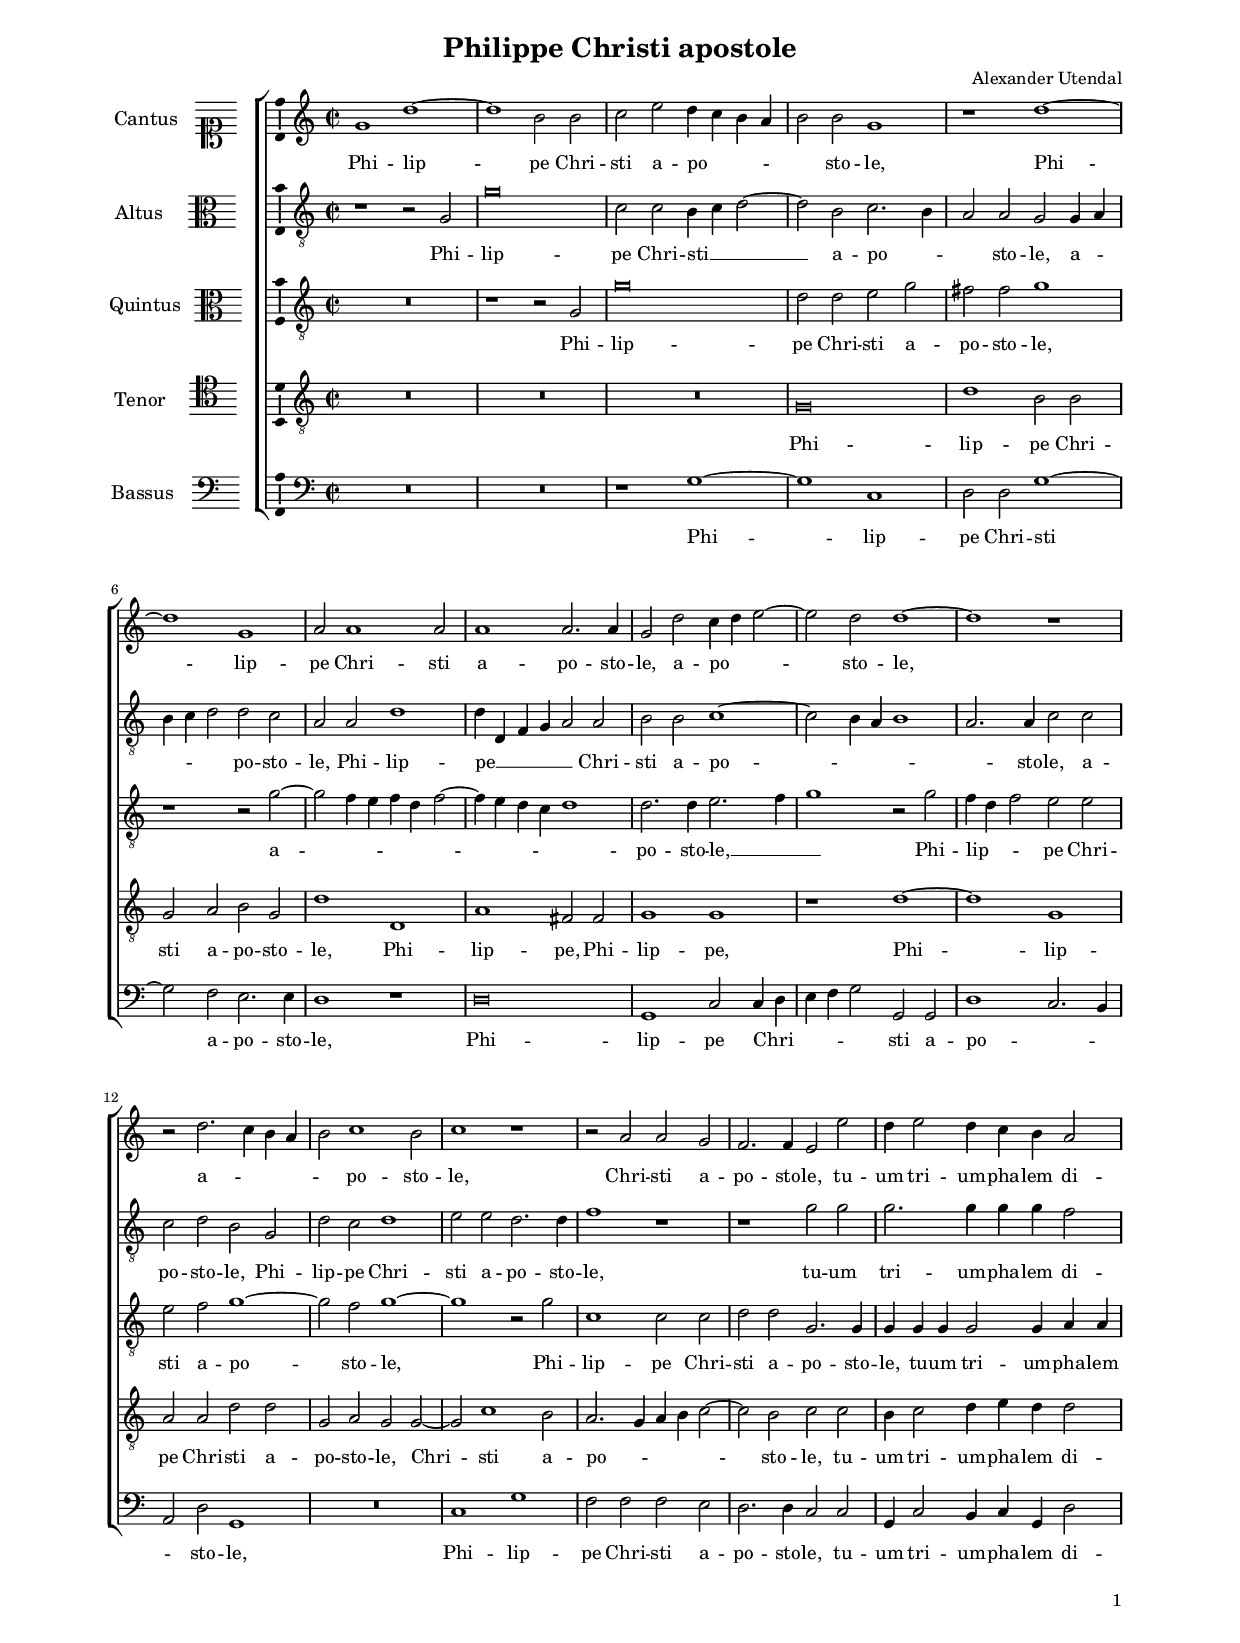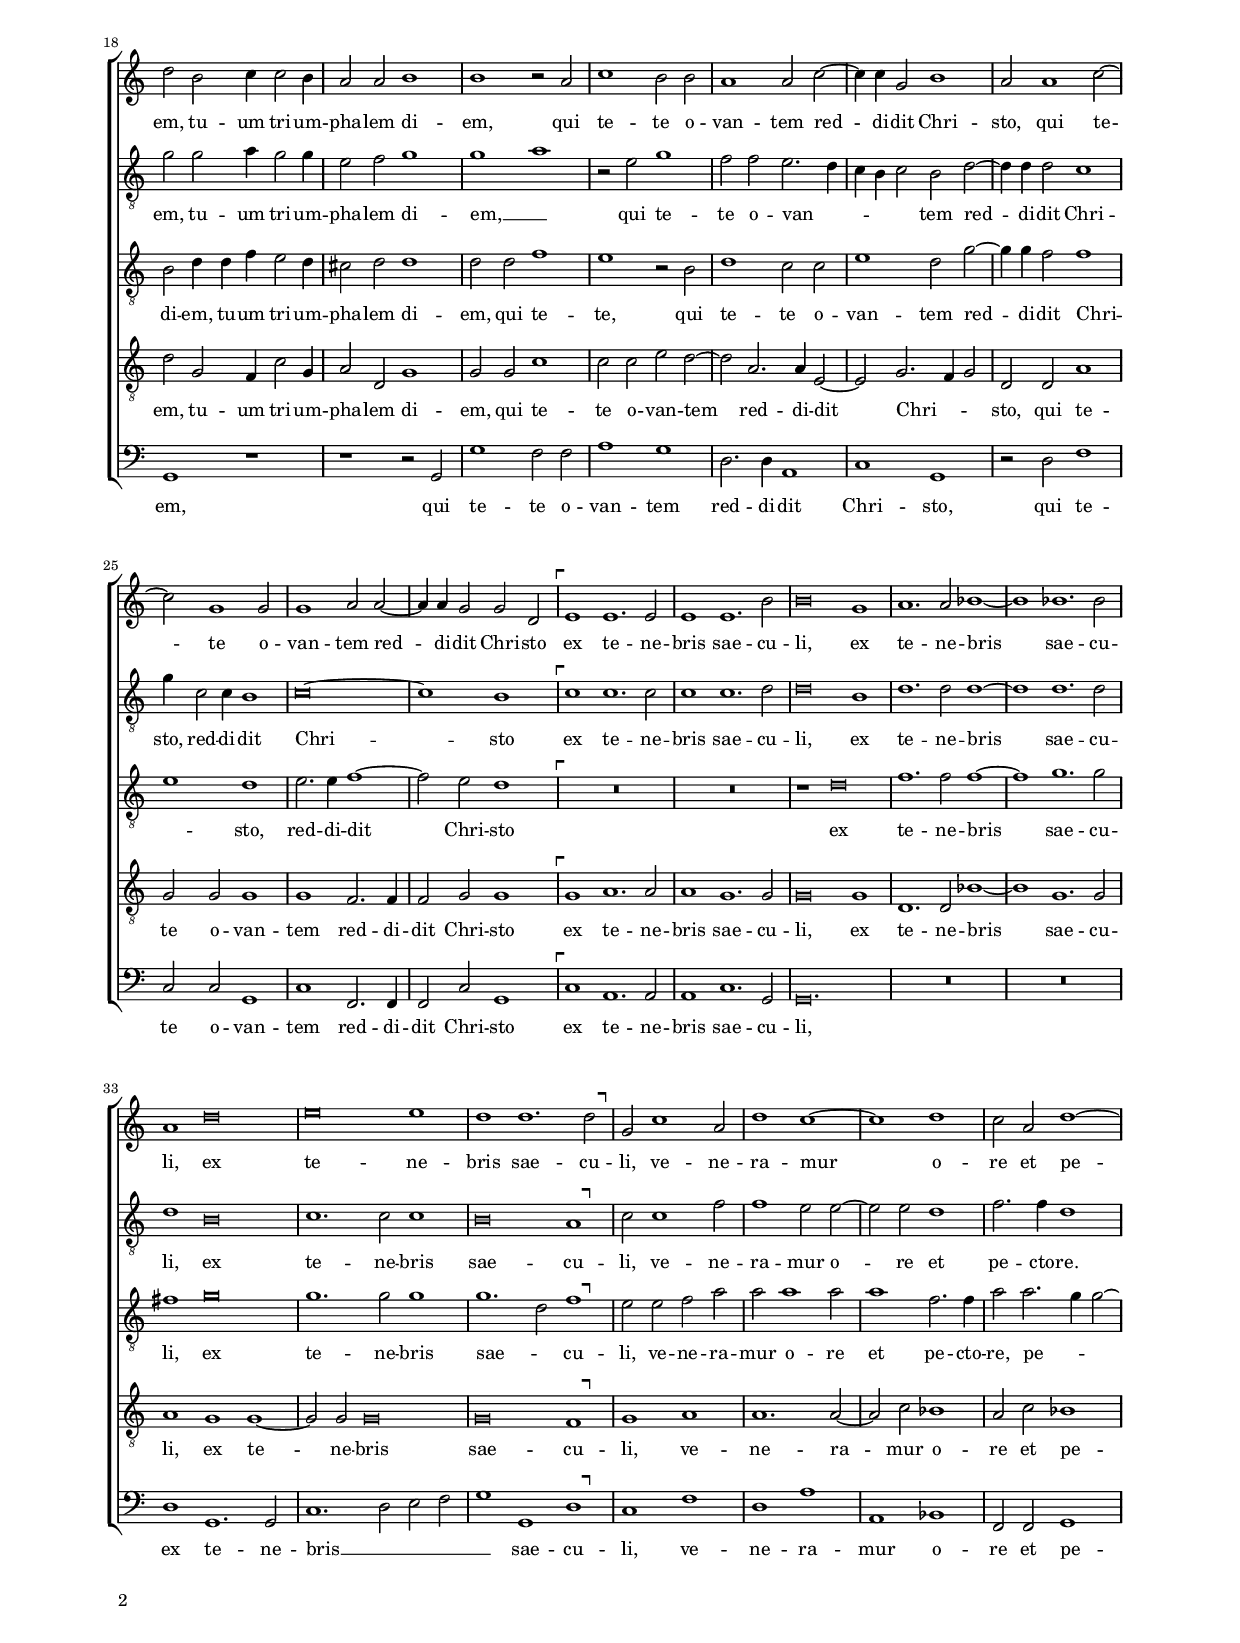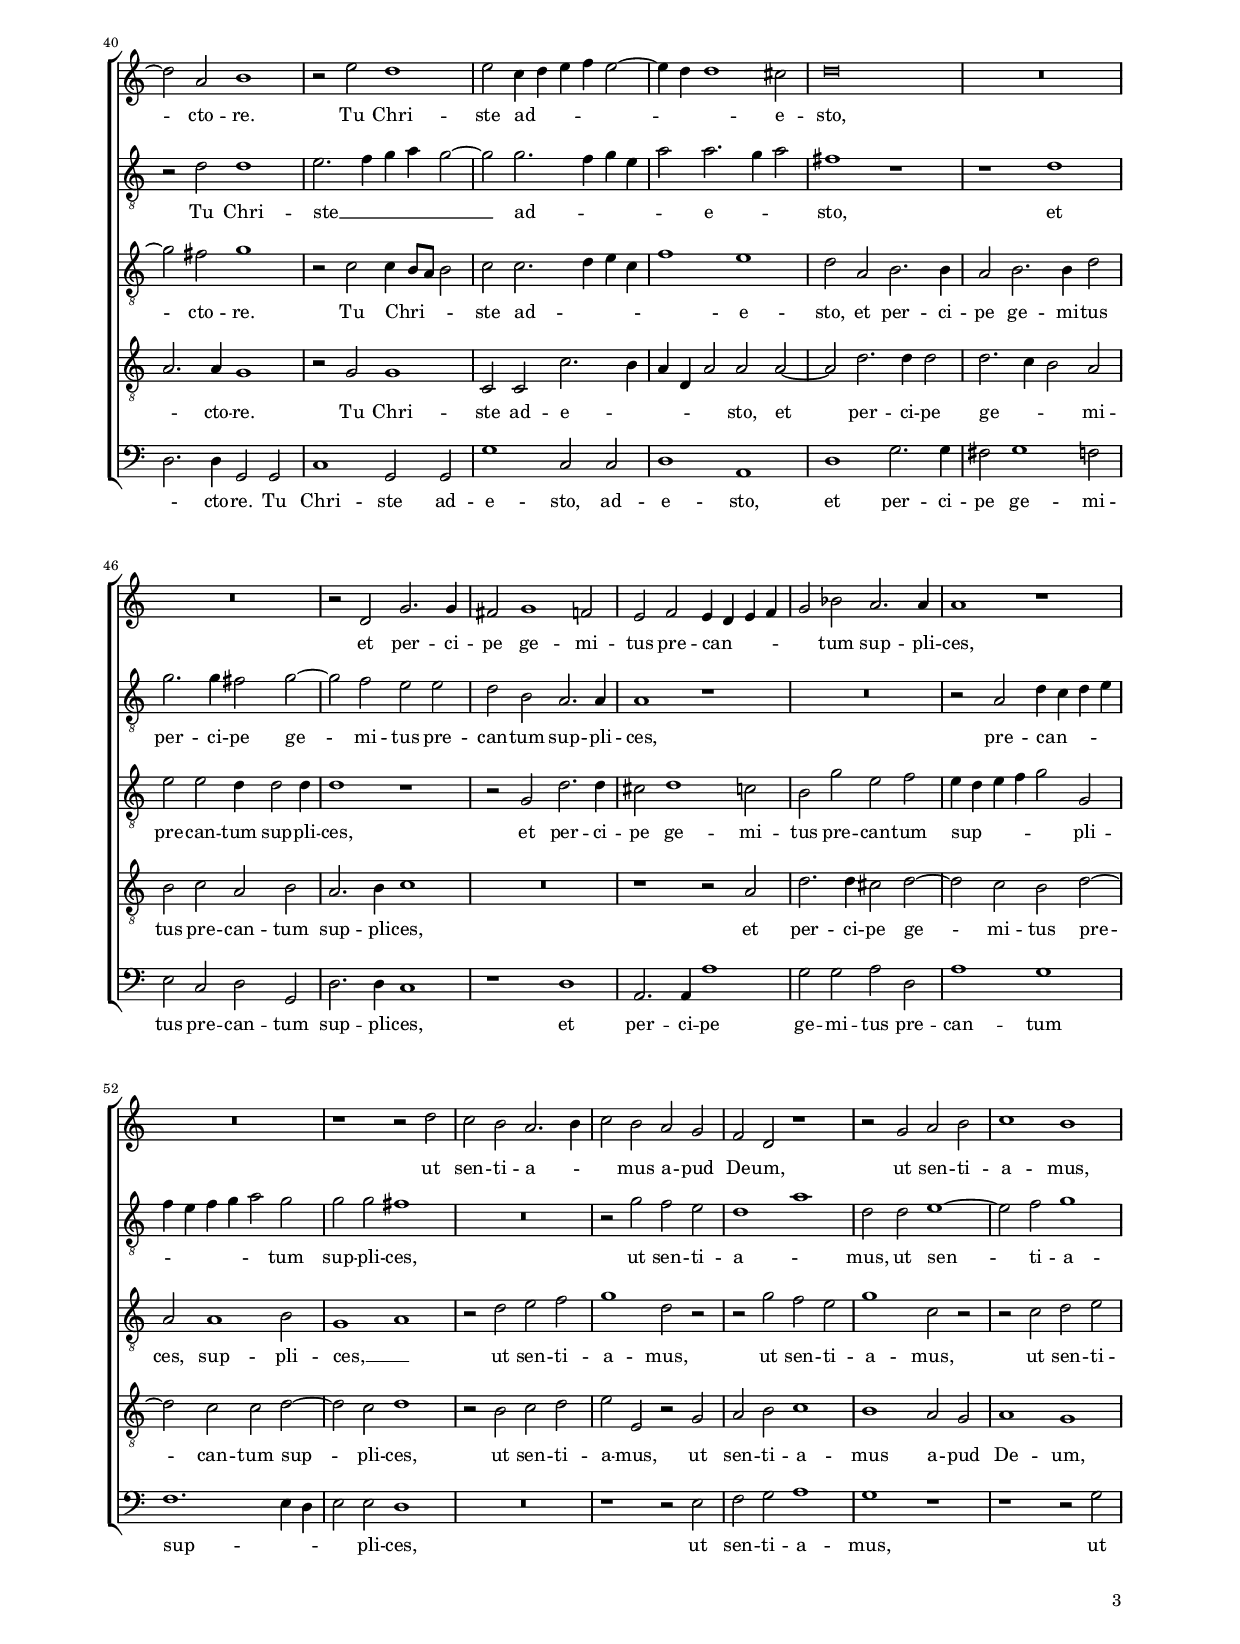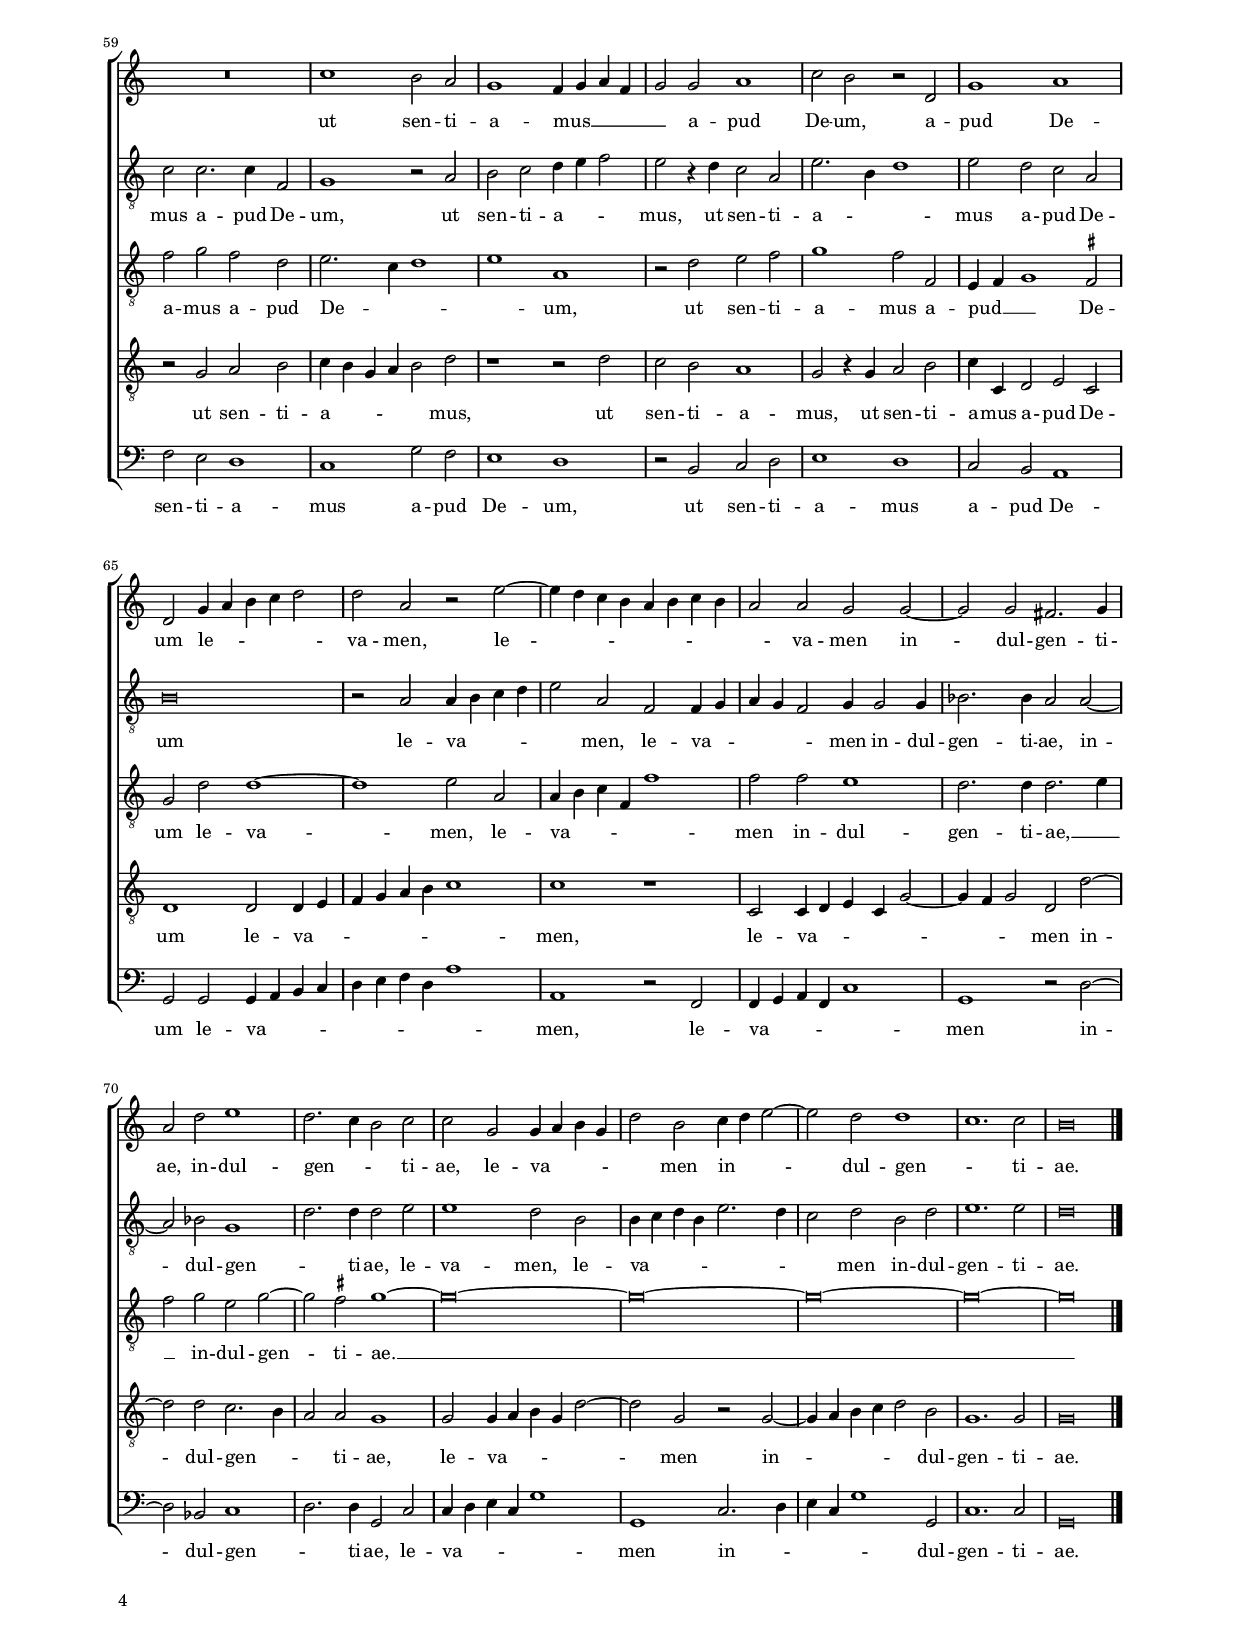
\header
{
	title="Philippe Christi apostole"
	composer="Alexander Utendal"
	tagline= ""
}

\version "2.24.4"
\language deutsch
#(set-global-staff-size 15)
% #(set-default-paper-size "letter")
#(ly:set-option 'point-and-click #f)



	ficta = { \once \set suggestAccidentals = ##t }

	forget = #(define-music-function (music) (ly:music?) #{
		\accidentalStyle forget
		$music
		\accidentalStyle default
		#})

	color = 
	#(define-music-function (music)(ly:music?)
	#{
	\once\override TextSpanner.bound-details.left.text = \markup
	\scale #'(-1 . 2) { "¬" }
	\once\override TextSpanner.bound-details.right.text = \markup
	\scale #'(1 . 2) { "¬" }
	\once\override TextSpanner.bound-details.left-broken.text = ##f
	\once\override TextSpanner.bound-details.right-broken.text = ##f
	\once\override TextSpanner.bound-details.left.padding = #'0
	\once\override TextSpanner.bound-details.right.padding = #'-1
	\once\override TextSpanner.style = #'none
	$music
	#})

	colorBegin = \startTextSpan
	colorEnd = \stopTextSpan


\paper
	{
	top-margin = 1.8 \cm
	bottom-margin = 1.2 \cm
	left-margin = 2 \cm
	right-margin = 2 \cm
	ragged-bottom = ##f
	ragged-last-bottom = ##f
	print-page-number = ##f
	system-system-spacing = #'((basic-distance . 17) (minimum-distance . 14) (padding . 7) (strechability . 150))
	oddFooterMarkup=\markup   \fill-line { "" \fromproperty #'page:page-number-string }
	evenFooterMarkup=\markup  \fill-line { \fromproperty #'page:page-number-string "" }
	last-bottom-spacing = #'((basic-distance . 12) (minimum-distance . 7) (padding . 4))
%	systems-per-page = 3
%   page-count = 3
%	min-systems-per-page = 3
%	print-all-headers = ##t
%	print-first-page-number = ##t
%	first-page-number = 1
	}

	
global = {
	\key c \major
	\time 2/2 \set Score.measureLength = #(ly:make-moment 2/1)
	\set Score.tempoHideNote = ##t
	\tempo 2 = 90
	\skip 1*2*27
	\set Score.measureLength = #(ly:make-moment 3/1)
	\skip 1*3*8 \set Score.measureLength = #(ly:make-moment 2/1)
	\skip 1*2*41 \bar "|."
	}


incipitcantus = \markup { \score {
	{
	\set Staff.instrumentName = \markup { \fontsize #1 "Cantus" }
	\key c \major
	\clef soprano
	s4 \bar ""
	}
	\layout  {
	raggedright = ##t
	indent = 1.6 \cm
	line-width = 2.4\cm
	\context { \Staff \remove Time_signature_engraver }
	\override Staff.Clef.Y-extent = #'(0 . 0)
	}} \hspace #1 }


incipitaltus = \markup { \score {
	{
	\set Staff.instrumentName = \markup { \fontsize #1 "Altus" }
	\key c \major
	\clef alto
	s4 \bar ""
	}
	\layout  {
	raggedright = ##t
	indent = 1.6 \cm
	line-width = 2.4\cm
	\context { \Staff \remove Time_signature_engraver }
	\override Staff.Clef.Y-extent = #'(0 . 0)
	}} \hspace #1 }


incipitquintus = \markup { \score {
	{
	\set Staff.instrumentName = \markup { \fontsize #1 "Quintus" }
	\key c \major
	\clef alto
	s4 \bar ""
	}
	\layout  {
	raggedright = ##t
	indent = 1.6 \cm
	line-width = 2.4\cm
	\context { \Staff \remove Time_signature_engraver }
	\override Staff.Clef.Y-extent = #'(0 . 0)
	}} \hspace #1 }


incipittenor = \markup { \score {
	{
	\set Staff.instrumentName = \markup { \fontsize #1 "Tenor" }
	\key c \major
	\clef tenor
	s4 \bar ""
	}
	\layout  {
	raggedright = ##t
	indent = 1.6 \cm
	line-width = 2.4\cm
	\context { \Staff \remove Time_signature_engraver }
	\override Staff.Clef.Y-extent = #'(0 . 0)
	}} \hspace #1 }


incipitbassus = \markup { \score {
	{
	\set Staff.instrumentName = \markup { \fontsize #1 "Bassus" }
	\key c \major
	\clef bass
	s4 \bar ""
	}
	\layout  {
	raggedright = ##t
	indent = 1.6 \cm
	line-width = 2.4\cm
	\context { \Staff \remove Time_signature_engraver }
	\override Staff.Clef.Y-extent = #'(0 . 0)
	}} \hspace #1 }


cantus =  \relative c''
	{
	g1 d'~
	d1 h2 h
	c2 e d4 c h a
	h2 h g1
%5
	r1 d'~ |
	d1 g,
	a2 a1 a2
	a1 a2. a4
	g2 d' c4 d e2~
%10
	e2 d d1~ |
	d1 r
	r2 d2. c4 h a
	h2 c1 h2
	c1 r
%15
	r2 a a g |
	f2. f4 e2 e'
	d4 e2 d4 c4 h a2
	d2 h c4 c2 h4
	a2 a h1
%20
	h1 r2 a |
	c1 h2 h
	a1 a2 c~
	c4 c g2 h1
	a2 a1 c2~
%25
	c2 g1 g2 |
	g1 a2 a~
	a4 a g2 g d
% Coloration
	\color e1 \colorBegin e1. e2
	e1 e1. h'2
%30
	h\breve g1 |
	a1. a2 b1~
	b1 b1. b2
	a1 d\breve
	e\breve e1
%35
	d1 d1. d2 \colorEnd |
% End of coloration
	g,2 c1 a2
	d1 c~
	c1 d
	c2 a d1~
%40
	d2 a h1 |
	r2 e d1
	e2 c4 d e f e2~
	e4 d d1 cis2
	d\breve
%45
	R\breve |
	R\breve
	r2 d, g2. g4
	fis2 g1 f2
	e2 f e4 d e f
%50
	g2 b a2. a4 |
	a1 r
	R\breve
	r1 r2 d
	c2 h a2. h4
%55
	c2 h a g |
	f2 d r1
	r2 g a h
	c1 h
	R\breve
%60
	c1 h2 a |
	g1 f4 g a f
	g2 g a1
	c2 h r d,
	g1 a
%65
	d,2 g4 a h c d2 |
	d2 a r e'~
	e4 d c h a h c h
	a2 a g g~
	g2 g fis2. g4
%70
	a2 d e1 |
	d2. c4 h2 c
	c2 g g4 a h g
	d'2 h c4 d e2~
	e2 d d1
%75
	c1. c2 |
	h\breve |
	}


altus =  \relative c'
	{
	r1 r2 g
	g'\breve
	c,2 c h4 c d2~
	d2 h c2. h4
%5
	a2 a g g4 a |
	h4 c d2 d c
	a2 a d1
	d4 d, f g a2 a
	h2 h c1~
%10
	c2 h4 a h1 |
	a2. a4 c2 c
	c2 d h g
	d'2 c d1
	e2 e d2. d4
%15
	f1 r |
	r1 g2 g
	g2. g4 g4 g f2
	g2 g a4 g2 g4
	e2 f g1
%20
	g1 a |
	r2 e g1
	f2 f e2. d4
	c4 h c2 h d~
	d4 d d2 c1
%25
	g'4 c,2 c4 h1 |
	c\breve~
	c1 h
% Coloration
	\color c1 \colorBegin c1. c2
	c1 c1. d2
%30
	d\breve h1 |
	d1. d2 d1~
	d1 d1. d2
	d1 h\breve
	c1. c2 c1
%35
	h\breve a1 \colorEnd |
% End of coloration
	c2 c1 f2
	f1 e2 e~
	e2 e d1
	f2. f4 d1
%40
	r2 d d1 |
	e2. f4 g a g2~
	g2 g2. f4 g e
	a2 a2. g4 a2
	fis1 r
%45
	r1 d |
	g2. g4 fis2 g~
	g2 f e e
	d2 h a2. a4
	a1 r
%50
	R\breve |
	r2 a d4 c d e
	f4 e f g a2 g
	g2 g fis1
	R\breve
%55
	r2 g f e |
	d1 a'
	d,2 d e1~
	e2 f g1
	c,2 c2. c4 f,2
%60
	g1 r2 a |
	h2 c d4 e f2
	e2 r4 d c2 a
	e'2. h4 d1
	e2 d c a
%65
	h\breve |
	r2 a a4 h c d
	e2 a, f f4 g
	a4 g f2 g4 g2 g4
	b2. b4 a2 a~
%70
	a2 b g1 |
	d'2. d4 d2 e
	e1 d2 h
	h4 c d h e2. d4
	c2 d h d
%75
	e1. e2 |
	d\breve |
	}


quintus =  \relative c'
	{
	R\breve
	r1 r2 g
	g'\breve
	d2 d e g
%5
	fis2 fis g1 |
	r1 r2 g~
	g2 f4 e f4 d f2~
	f4 e d c d1
	d2. d4 e2. f4
%10
	g1 r2 g |
	f4 d f2 e e
	e2 f g1~
	g2 f g1~
	g1 r2 g
%15
	c,1 c2 c |
	d2 d g,2. g4
	g4 g g g2 g4 a4 a
	h2 d4 d f4 e2 d4
	cis2 d d1
%20
	d2 d f1 |
	e1 r2 h
	d1 c2 c
	e1 d2 g~
	g4 g f2 f1
%25
	e1 d |
	e2. e4 f1~
	f2 e d1
% Coloration
	\color R\breve. \colorBegin
	R\breve.
%30
	r1 d\breve |
	f1. f2 f1~
	f1 g1. g2
	fis1 g\breve
	g1. g2 g1
%35
	g1. d2 f1 \colorEnd |
% End of coloration
	e2 e f a
	a2 a1 a2
	a1 f2. f4
	a2 a2. g4 g2~
%40
	g2 fis g1 |
	r2 c, c4 h8 a h2
	c2 c2. d4 e c
	f1 e
	d2 a h2. h4
%45
	a2 h2. h4 d2 |
	e2 e d4 d2 d4
	d1 r
	r2 g, d'2. d4
	cis2 d1 c2
%50
	h2 g' e f |
	e4 d e f g2 g,
	a2 a1 h2
	g1 a
	r2 d e f
%55
	g1 d2 r |
	r2 g f e
	g1 c,2 r
	r2 c d e
	f2 g f d
%60
	e2. c4 d1 |
	e1 a,
	r2 d e f
	g1 f2 f,
	e4 f g1 \ficta fis2
%65
	g2 d' d1~ |
	d1 e2 a,
	a4 h c f, f'1
	f2 f e1
	d2. d4 d2. e4
%70
	f2 g e g~ |
	g2 \ficta fis g1~
	g\breve~
	g\breve~
	g\breve~
%75
	g\breve~
	g\breve |
	}


tenor  =  \relative c'
	{
	R\breve
	R\breve
	R\breve
	g\breve
%5
	d'1 h2 h |
	g2 a h g
	d'1 d,
	a'1 fis2 fis
	g1 g
%10
	r1 d'~ |
	d1 g,
	a2 a d d
	g,2 a g g~
	g2 c1 h2
%15
	a2. g4 a4 h c2~ |
	c2 h c c
	h4 c2 d4 e4 d d2
	d2 g, f4 c'2 g4
	a2 d, g1
%20
	g2 g c1 |
	c2 c e d~
	d2 a2. a4 e2~
	e2 g2. f4 g2
	d2 d a'1
%25
	g2 g g1 |
	g1 f2. f4
	f2 g g1
% Coloration
	\color g1 \colorBegin a1. a2
	a1 g1. g2
%30
	g\breve g1 |
	d1. d2 b'1~
	b1 g1. g2
	a1 g g~
	g2 g g\breve
%35
	g\breve f1 \colorEnd |
% End of coloration
	g1 a
	a1. a2~
	a2 c b1
	a2 c b1
%40
	a2. a4 g1 |
	r2 g g1
	c,2 c c'2. h4
	a4 d, a'2 a a~
	a2 d2. d4 d2
%45
	d2. c4 h2 a |
	h2 c a h
	a2. h4 c1
	R\breve
	r1 r2 a
%50
	d2. d4 cis2 d~ |
	d2 c h d~
	d2 c c d~
	d2 c d1
	r2 h c d
%55
	e2 e, r g |
	a2 h c1
	h1 a2 g
	a1 g
	r2 g a h
%60
	c4 h g a h2 d |
	r1 r2 d
	c2 h a1
	g2 r4 g a2 h
	c4 c, d2 e c
%65
	d1 d2 d4 e |
	f4 g a h c1
	c1 r
	c,2 c4 d e c g'2~
	g4 f g2 d d'~
%70
	d2 d c2. h4 |
	a2 a g1
	g2 g4 a h g d'2~
	d2 g, r g~
	g4 a h c d2 h
%75
	g1. g2 |
	g\breve |
	}


bassus  =  \relative c
	{
	R\breve
	R\breve
	r1 g'~
	g1 c,
%5
	d2 d g1~ |
	g2 f e2. e4
	d1 r
	d\breve
	g,1 c2 c4 d
%10
	e4 f g2 g, g |
	d'1 c2. h4
	a2 d g,1
	R\breve
	c1 g'
%15
	f2 f f e |
	d2. d4 c2 c
	g4 c2 h4 c4 g d'2
	g,1 r
	r1 r2 g
%20
	g'1 f2 f |
	a1 g
	d2. d4 a1
	c1 g
	r2 d' f1
%25
	c2 c g1 |
	c1 f,2. f4
	f2 c' g1
% Coloration
	\color c1 \colorBegin a1. a2
	a1 c1. g2
%30
	g\breve. |
	R\breve.
	R\breve.
	d'1 g,1. g2
	c1. d2 e f
%35
	g1 g, d' \colorEnd |
% End of coloration
	c1 f
	d1 a'
	a,1 b
	f2 f g1
%40
	d'2. d4 g,2 g |
	c1 g2 g
	g'1 c,2 c
	d1 a
	d1 g2. g4
%45
	fis2 g1 f2 |
	e2 c d g,
	d'2. d4 c1
	r1 d
	a2. a4 a'1
%50
	g2 g a d, |
	a'1 g
	f1. e4 d
	e2 e d1
	R\breve
%55
	r1 r2 e |
	f2 g a1
	g1 r
	r1 r2 g
	f2 e d1
%60
	c1 g'2 f |
	e1 d
	r2 h c d
	e1 d
	c2 h a1
%65
	g2 g g4 a h c |
	d4 e f d a'1
	a,1 r2 f
	f4 g a f c'1
	g1 r2 d'~
%70
	d2 b c1 |
	d2. d4 g,2 c
	c4 d e c g'1
	g,1 c2. d4
	e4 c g'1 g,2
%75
	c1. c2 |
	g\breve |
	}


lyricscantus = \lyricmode {
	Phi -- lip -- pe Chri -- sti a -- po -- _ _ _ _ sto -- le,
	Phi -- lip -- pe Chri -- sti a -- po -- sto -- le,
	a -- po -- _ _ sto -- le,
	a -- _ _ _ _ po -- sto -- le,
	Chri -- sti a -- po -- sto -- le,
	tu -- um tri -- um -- pha -- lem di -- em,
	tu -- um tri -- um -- pha -- lem di -- em,
	qui te -- te o -- van -- tem red -- di -- dit Chri -- sto,
	qui te -- te o -- van -- tem red -- di -- dit Chri -- sto
	ex te -- ne -- bris sae -- cu -- li,
	ex te -- ne -- bris sae -- cu -- li,
	ex te -- ne -- bris sae -- cu -- li,
	ve -- ne -- ra -- mur o -- re et pe -- cto -- re.
	Tu Chri -- ste ad -- _ _ _ _ _ _ e -- sto,
	et per -- ci -- pe ge -- mi -- tus pre -- can -- _ _ _ _ tum sup -- pli -- ces,
	ut sen -- ti -- a -- _ _ mus a -- pud De -- um,
	ut sen -- ti -- a -- mus,
	ut sen -- ti -- a -- mus __ _ _ _ _ a -- pud De -- um,
	a -- pud De -- um
	le -- _ _ _ _ va -- men,
	le -- _ _ _ _ _ _ _ _ va -- men in -- dul -- gen -- ti -- ae,
	in -- dul -- gen -- _ _ ti -- ae,
	le -- va -- _ _ _ _ men in -- _ _ dul -- gen -- _ ti -- ae.
	}


lyricsaltus = \lyricmode {
	Phi -- lip -- pe Chri -- sti __ _ _ a -- po -- _ _ sto -- le,
	a -- _ _ _ _ po -- sto -- le,
	Phi -- lip -- pe __ _ _ _ _ Chri -- sti a -- po -- _ _ _ _ sto -- le,
	a -- po -- sto -- le,
	Phi -- lip -- pe Chri -- sti a -- po -- sto -- le,
	tu -- um tri -- um -- pha -- lem di -- em,
	tu -- um tri -- um -- pha -- lem di -- em, __ _
	qui te -- te o -- van -- _ _ _ _ tem red -- di -- dit Chri -- sto,
	red -- di -- dit Chri -- sto
	ex te -- ne -- bris sae -- cu -- li,
	ex te -- ne -- bris sae -- cu -- li,
	ex te -- ne -- bris sae -- cu -- li,
	ve -- ne -- ra -- mur o -- re et pe -- cto -- re.
	Tu Chri -- ste __ _ _ _ _ ad -- _ _ _ _ e -- _ _ sto,
	et per -- ci -- pe ge -- mi -- tus pre -- can -- tum sup -- pli -- ces,
	pre -- can -- _ _ _ _ _ _ _ _ tum sup -- pli -- ces,
	ut sen -- ti -- a -- _ mus,
	ut sen -- ti -- a -- mus a -- pud De -- um,
	ut sen -- ti -- a -- _ _ mus,
	ut sen -- ti -- a -- _ _ mus a -- pud De -- um
	le -- va -- _ _ _ _ men,
	le -- va -- _ _ _ _ men in -- dul -- gen -- ti -- ae,
	in -- dul -- gen -- _ ti -- ae,
	le -- va -- men,
	le -- va -- _ _ _ _ _ _ men in -- dul -- gen -- ti -- ae.
	}


lyricsquintus = \lyricmode {
	Phi -- lip -- pe Chri -- sti a -- po -- sto -- le,
	a -- _ _ _ _ _ _ _ _ _ po -- sto -- le, __ _ _
	Phi -- lip -- _ _ pe Chri -- sti a -- po -- sto -- le,
	Phi -- lip -- pe Chri -- sti a -- po -- sto -- le,
	tu -- um tri -- um -- pha -- lem di -- em,
	tu -- um tri -- um -- pha -- lem di -- em,
	qui te -- te,
	qui te -- te o -- van -- tem red -- di -- dit Chri -- _ sto,
	red -- di -- dit Chri -- sto
	ex te -- ne -- bris sae -- cu -- li,
	ex te -- ne -- bris sae -- _ cu -- li,
	ve -- ne -- ra -- mur o -- re et pe -- cto -- re,
	pe -- _ _ cto -- re.
	Tu Chri -- _ _ _ ste ad -- _ _ _ _ e -- sto,
	et per -- ci -- pe ge -- mi -- tus pre -- can -- tum sup -- pli -- ces,
	et per -- ci -- pe ge -- mi -- tus pre -- can -- tum sup -- _ _ _ _ pli -- ces,
	sup -- pli -- ces, __ _
	ut sen -- ti -- a -- mus,
	ut sen -- ti -- a -- mus,
	ut sen -- ti -- a -- mus a -- pud De -- _ _ _ um,
	ut sen -- ti -- a -- mus a -- pud __ _ _ De -- um
	le -- va -- men,
	le -- va -- _ _ _ _ men in -- dul -- gen -- ti -- ae, __ _ _
	in -- dul -- gen -- ti -- ae. __
	}


lyricstenor = \lyricmode {
	Phi -- lip -- pe Chri -- sti a -- po -- sto -- le,
	Phi -- lip -- pe,
	Phi -- lip -- pe,
	Phi -- lip -- pe Chri -- sti a -- po -- sto -- le,
	Chri -- sti a -- po -- _ _ _ _ sto -- le,
	tu -- um tri -- um -- pha -- lem di -- em,
	tu -- um tri -- um -- pha -- lem di -- em,
	qui te -- te o -- van -- tem red -- di -- dit Chri -- _ _ sto,
	qui te -- te o -- van -- tem red -- di -- dit Chri -- sto
	ex te -- ne -- bris sae -- cu -- li,
	ex te -- ne -- bris sae -- cu -- li,
	ex te -- ne -- bris sae -- cu -- li,
	ve -- ne -- ra -- mur o -- re et pe -- _ cto -- re.
	Tu Chri -- ste ad -- e -- _ _ _ _ sto,
	et per -- ci -- pe ge -- _ _ mi -- tus pre -- can -- tum sup -- pli -- ces,
	et per -- ci -- pe ge -- mi -- tus pre -- can -- tum sup -- pli -- ces,
	ut sen -- ti -- a -- mus,
	ut sen -- ti -- a -- mus a -- pud De -- um,
	ut sen -- ti -- a -- _ _ _ _ mus,
	ut sen -- ti -- a -- mus,
	ut sen -- ti -- a -- mus a -- pud De -- um
	le -- va -- _ _ _ _ _ _ men,
	le -- va -- _ _ _ _ _ _ men in -- dul -- gen -- _ _ ti -- ae,
	le -- va -- _ _ _ _ men in -- _ _ _ _ dul -- gen -- ti -- ae.
	}


lyricsbassus = \lyricmode {
	Phi -- lip -- pe Chri -- sti a -- po -- sto -- le,
	Phi -- lip -- pe Chri -- _ _ _ _ sti a -- po -- _ _ _ sto -- le,
	Phi -- lip -- pe Chri -- sti a -- po -- sto -- le,
	tu -- um tri -- um -- pha -- lem di -- em,
	qui te -- te o -- van -- tem red -- di -- dit Chri -- sto,
	qui te -- te o -- van -- tem red -- di -- dit Chri -- sto
	ex te -- ne -- bris sae -- cu -- li,
	ex te -- ne -- bris __ _ _ _ _ sae -- cu -- li,
	ve -- ne -- ra -- mur o -- re et pe -- _ cto -- re.
	Tu Chri -- ste ad -- e -- sto,
	ad -- e -- sto,
	et per -- ci -- pe ge -- mi -- tus pre -- can -- tum sup -- pli -- ces,
	et per -- ci -- pe ge -- mi -- tus pre -- can -- tum sup -- _ _ _ pli -- ces,
	ut sen -- ti -- a -- mus,
	ut sen -- ti -- a -- mus a -- pud De -- um,
	ut sen -- ti -- a -- mus a -- pud De -- um
	le -- va -- _ _ _ _ _ _ _ _ men,
	le -- va -- _ _ _ _ men in -- dul -- gen -- _ ti -- ae,
	le -- va -- _ _ _ _ men in -- _ _ _ _ dul -- gen -- ti -- ae.
	}


\score
{  
	\transpose c c {
	\new ChoirStaff \with { \override StaffGrouper.staff-staff-spacing.basic-distance = #12 }
	<<

	\new Staff << \global
	\new Voice="v1" {
		\set Staff.instrumentName=\incipitcantus
%		\set Staff.instrumentName= "S"
		\set Staff.midiInstrument = "reed organ"
		\clef violin
		\cantus }
	\new Lyrics \lyricsto "v1" {\lyricscantus }
	>>


	\new Staff << \global
	\new Voice="v2" {
		\set Staff.instrumentName=\incipitaltus
%		\set Staff.instrumentName= "A"
		\set Staff.midiInstrument = "reed organ"
		\clef "G_8" % violin
		\altus}
	\new Lyrics \lyricsto "v2" {\lyricsaltus }
	>>


	\new Staff << \global
	\new Voice="v5" {
		\set Staff.instrumentName=\incipitquintus
%		\set Staff.instrumentName= "Q"
		\set Staff.midiInstrument = "reed organ"
		\clef "G_8" % violin
		\quintus}
	\new Lyrics \lyricsto "v5" {\lyricsquintus }
	>>


	\new Staff << \global
	\new Voice="v3" {
		\set Staff.instrumentName=\incipittenor
%		\set Staff.instrumentName= "T"
		\set Staff.midiInstrument = "reed organ"
		\clef "G_8"
		\tenor }
	\new Lyrics \lyricsto "v3" {\lyricstenor }
	>>


	\new Staff << \global
	\new Voice="v4" {
		\set Staff.instrumentName=\incipitbassus
%		\set Staff.instrumentName= "B"
		\set Staff.midiInstrument = "reed organ"
		\clef bass 
		\bassus }
	\new Lyrics \lyricsto "v4" {\lyricsbassus}
	>>

	>>
	} % transpose

	\layout
	{
	indent = 2.5\cm
	\context { \Lyrics \override VerticalAxisGroup.nonstaff-relatedstaff-spacing.padding = #1.4 }
%	\context { \Lyrics \override LyricText.font-size = #1 }
	\context { \Staff \override TimeSignature.break-visibility = #end-of-line-invisible }
	\context { \Staff \consists Ambitus_engraver }
	\context { \Score \override BarNumber.padding = #2 }
	\context { \Voice \override NoteHead.style = #'baroque }
	}

\midi
	{
	
	}

}


% EOF
